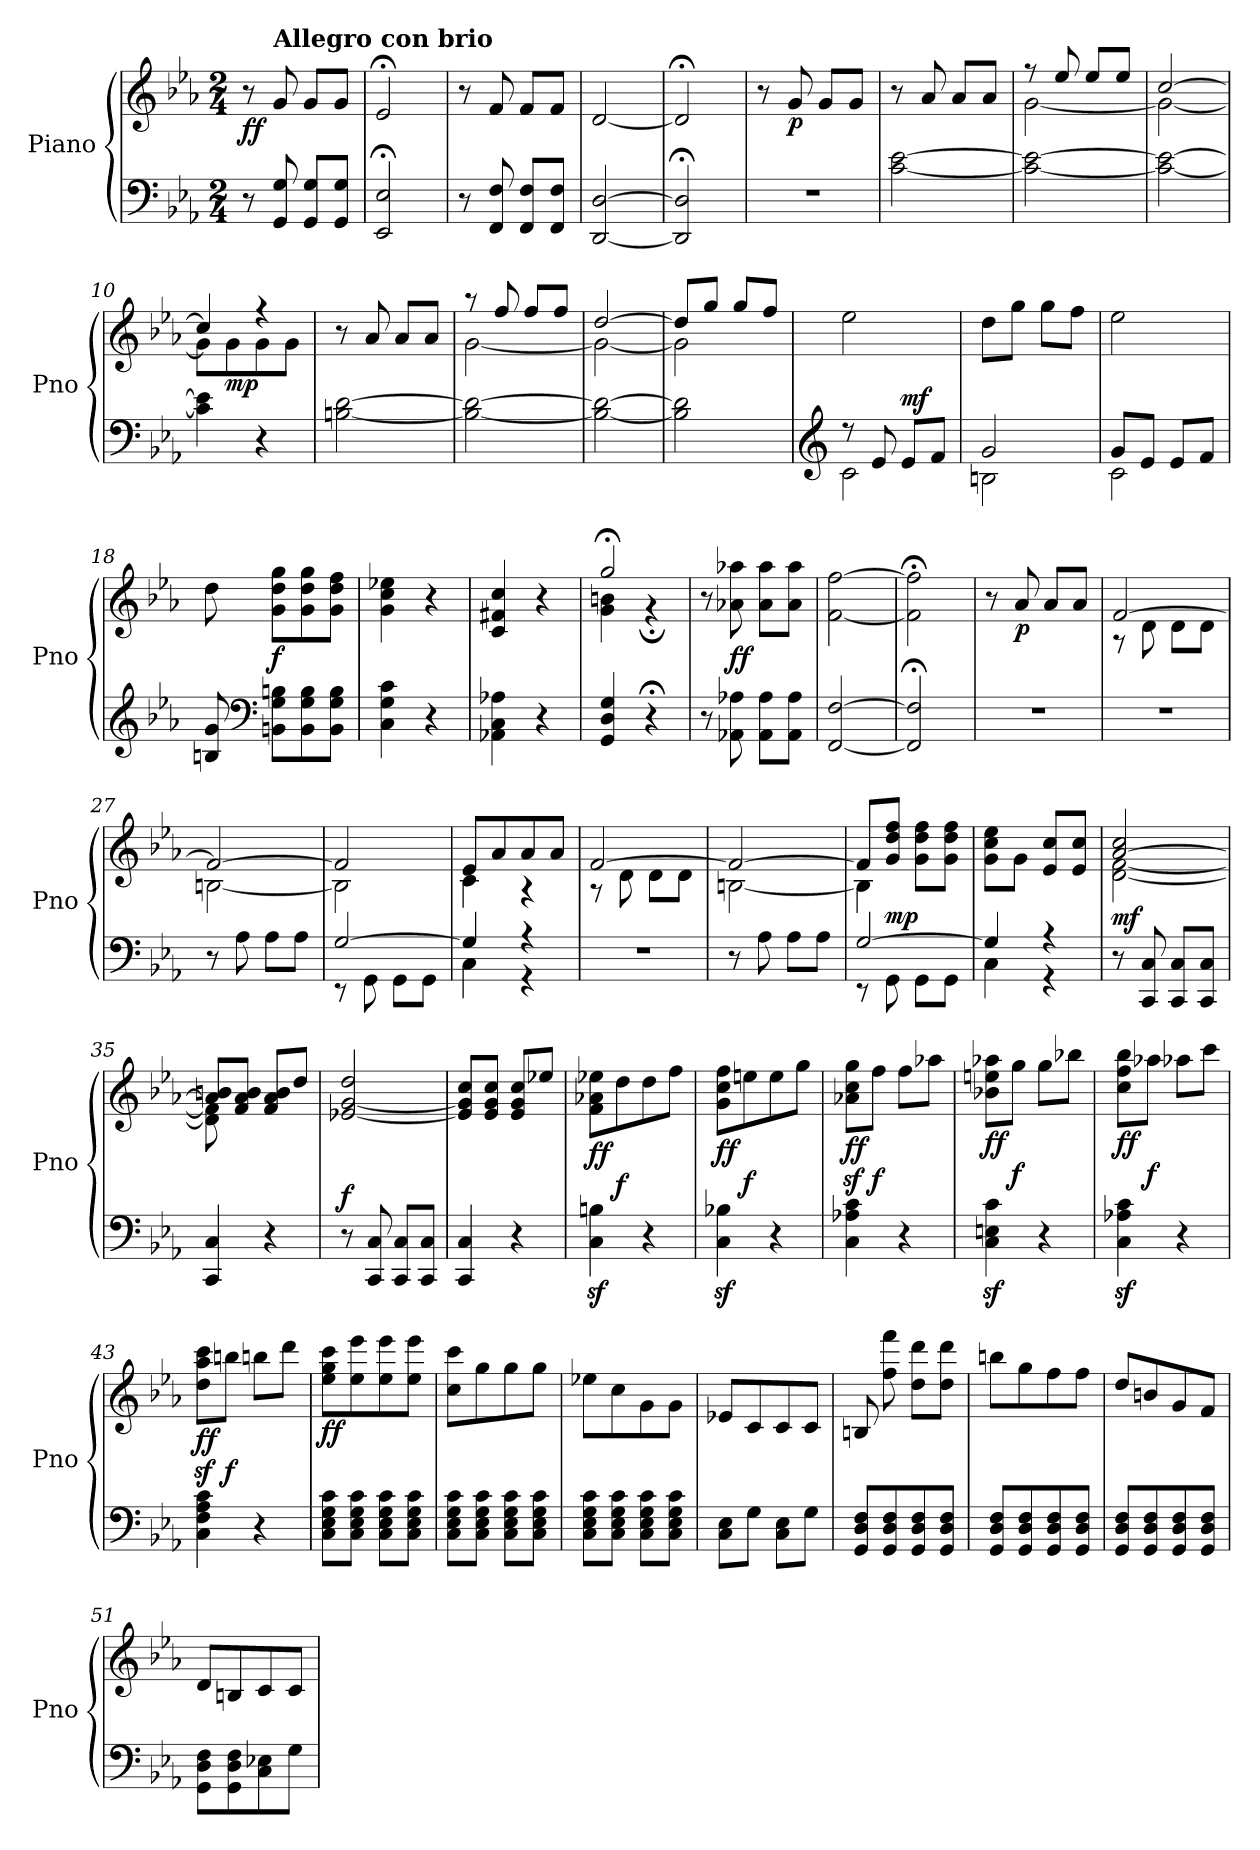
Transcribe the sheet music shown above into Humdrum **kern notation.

**kern	**kern	**dynam
*part1	*part1	*part1
*staff2	*staff1	*staff1/2
*I"Piano	*	*
*I'Pno	*	*
*clefF4	*clefG2	*
*k[b-e-a-]	*k[b-e-a-]	*
*M2/4	*M2/4	*
=1	=1	=1
!	!	!LO:DY:b
8r	8r	ff
!	!LO:TX:a:B:t=Allegro con brio	!
8GG/ 8G/	8g/	.
8GG/ 8G/L	8g/L	.
8GG/ 8G/J	8g/J	.
=2	=2	=2
*	*MM60	*
2EE-/;< 2E-/;<	2e-;</	.
=3	=3	=3
8r	8r	.
*	*MM164	*
8FF/ 8F/	8f/	.
8FF/ 8F/L	8f/L	.
8FF/ 8F/J	8f/J	.
=4	=4	=4
[2DD/ [2D/	[2d/	.
=5	=5	=5
*	*MM60	*
2DD/];< 2D/];<	2d;</]	.
=6	=6	=6
2r	8r	.
*	*MM164	*
!	!	!LO:DY:b
.	8g/	p
.	8g/L	.
.	8g/J	.
!!LO:LB:g=z
=7	=7	=7
[2c\ [2e-\	8r	.
.	8a-/	.
.	8a-/L	.
.	8a-/J	.
=8	=8	=8
*	*^	*
2c\_ 2e-\_	8r	[2g\	.
.	8ee-/	.	.
.	8ee-/L	.	.
.	8ee-/J	.	.
=9	=9	=9	=9
2c\_ 2e-\_	[2cc/	2g\_	.
=10	=10	=10	=10
4c\] 4e-\]	4cc/]	8g\L]	.
!	!	!	!LO:DY:b
.	.	8g\	mp
4r	4r	8g\	.
.	.	8g\J	.
*	*v	*v	*
=11	=11	=11
[2Bn\ [2d\	8r	.
.	8a-/	.
.	8a-/L	.
.	8a-/J	.
=12	=12	=12
*	*^	*
2B\_ 2d\_	8r	[2g\	.
.	8ff/	.	.
.	8ff/L	.	.
.	8ff/J	.	.
!!LO:LB:g=z	!!
=13	=13	=13	=13
2B\_ 2d\_	[2dd/	2g\_	.
=14	=14	=14	=14
2B\] 2d\]	8dd/L]	2g\]	.
.	8gg/J	.	.
.	8gg/L	.	.
.	8ff/J	.	.
*	*v	*v	*
=15	=15	=15
*clefG2	*	*
*^	*	*
8r	2c\	2ee-\	.
8e-/	.	.	.
!	!	!	!LO:DY:a=2
8e-/L	.	.	mf
8f/J	.	.	.
=16	=16	=16	=16
2g/	2Bn\	8dd\L	.
.	.	8gg\J	.
.	.	8gg\L	.
.	.	8ff\J	.
=17	=17	=17	=17
8g/L	2c\	2ee-\	.
8e-/J	.	.	.
8e-/L	.	.	.
8f/J	.	.	.
*v	*v	*	*
=18	=18	=18
8Bn/ 8g/	8dd\	.
*clefF4	*	*
!	!	!LO:DY:b
8BBn\ 8G\ 8Bn\L	8g\ 8dd\ 8gg\L	f
8BB\ 8G\ 8B\	8g\ 8dd\ 8gg\	.
8BB\ 8G\ 8B\J	8g\ 8dd\ 8ff\J	.
!!LO:LB:g=z
=19	=19	=19
4C\ 4G\ 4c\	4g\ 4cc\ 4ee-X\	.
4r	4r	.
=20	=20	=20
4AA-X\ 4C\ 4A-X\	4c/ 4f#X/ 4cc/	.
4r	4r	.
=21	=21	=21
*	*MM60	*
*	*^	*
4GG/ 4D/ 4G/	2gg;</	4g\ 4bn\	.
4r;<	.	4r;	.
*	*v	*v	*
=22	=22	=22
8r	8r	.
*	*MM164	*
!	!	!LO:DY:a=2
8AA-X\ 8A-X\	8a-X\ 8aa-X\	ff
8AA-\ 8A-\L	8a-\ 8aa-\L	.
8AA-\ 8A-\J	8a-\ 8aa-\J	.
=23	=23	=23
[2FF/ [2F/	[2f\ [2ff\	.
=24	=24	=24
*	*MM60	*
2FF/];< 2F/];<	2f\];< 2ff\];<	.
!!LO:PB:g=z
=25	=25	=25
*	*MM164	*
2r	8r	.
!	!	!LO:DY:b
.	8a-/	p
.	8a-/L	.
.	8a-/J	.
=26	=26	=26
*	*^	*
2r	[2f/	8r	.
.	.	8d\	.
.	.	8d\L	.
.	.	8d\J	.
=27	=27	=27	=27
8r	2f/_	[2Bn\	.
8A-\	.	.	.
8A-\L	.	.	.
8A-\J	.	.	.
=28	=28	=28	=28
*^	*	*	*
[2G/	8r	2f/]	2B\]	.
.	8GG\	.	.	.
.	8GG\L	.	.	.
.	8GG\J	.	.	.
=29	=29	=29	=29	=29
4G/]	4C\	8e-/L	4c\	.
.	.	8a-/	.	.
4r	4r	8a-/	4r	.
.	.	8a-/J	.	.
*v	*v	*	*	*
=30	=30	=30	=30
2r	[2f/	8r	.
.	.	8d\	.
.	.	8d\L	.
.	.	8d\J	.
!!LO:LB:g=z	!!
=31	=31	=31	=31
8r	2f/_	[2Bn\	.
8A-\	.	.	.
8A-\L	.	.	.
8A-\J	.	.	.
=32	=32	=32	=32
*^	*	*	*
[2G/	8r	8f/L]	4B\]	.
!	!	!	!	!LO:DY:a=2
.	8GG\	8g/ 8dd/ 8ff/J	.	mp
.	8GG\L	8g\ 8dd\ 8ff\L	4ryy	.
.	8GG\J	8g\ 8dd\ 8ff\J	.	.
*	*	*v	*v	*
=33	=33	=33	=33
4G/]	4C\	8g\ 8cc\ 8ee-\L	.
.	.	8g\J	.
4r	4r	8e-/ 8cc/L	.
.	.	8e-/ 8cc/J	.
*v	*v	*	*
=34	=34	=34
*	*^	*
!	!	!	!LO:DY:b
8r	[2a-/ 2cc/	[2d\ [2f\	mf
8CC/ 8C/	.	.	.
8CC/ 8C/L	.	.	.
8CC/ 8C/J	.	.	.
=35	=35	=35	=35
4CC/ 4C/	8a-/] 8bn/L	8d\] 8f\]	.
.	8f/ 8a-/ 8b/J	8ryy	.
4r	8f/ 8a-/ 8b/L	4ryy	.
.	8dd/J	.	.
*	*v	*v	*
=36	=36	=36
!	!	!LO:DY:a=2
8r	[2e-X/ [2g/ 2dd/	f
8CC/ 8C/	.	.
8CC/ 8C/L	.	.
8CC/ 8C/J	.	.
!!LO:LB:g=z
=37	=37	=37
4CC/ 4C/	8e-/] 8g/] 8cc/L	.
.	8e-/ 8g/ 8cc/J	.
4r	8e-/ 8g/ 8cc/L	.
.	8ee-X/J	.
=38	=38	=38
!	!	!LO:DY:b
4C\z> 4Bn\z>	8f\ 8a-X\ 8ee-X\L	ff
!	!	!LO:DY:b
.	8dd\	f
4r	8dd\	.
.	8ff\J	.
=39	=39	=39
!	!	!LO:DY:b
4C\z> 4B-X\z>	8g\ 8cc\ 8ff\L	ff
!	!	!LO:DY:b
.	8een\	f
4r	8ee\	.
.	8gg\J	.
=40	=40	=40
!	!	!LO:DY:b
4C\ 4A-X\ 4c\	8a-X\z< 8cc\z< 8gg\z<L	ff
!	!	!LO:DY:b
.	8ff\J	f
4r	8ff\L	.
.	8aa-X\J	.
=41	=41	=41
!	!	!LO:DY:b
4C\z> 4En\z> 4c\z>	8b-X\ 8een\ 8aa-X\L	ff
!	!	!LO:DY:b
.	8gg\J	f
4r	8gg\L	.
.	8bb-X\J	.
=42	=42	=42
!	!	!LO:DY:b
4C\z> 4A-X\z> 4c\z>	8cc\ 8ff\ 8bb-\L	ff
!	!	!LO:DY:b
.	8aa-X\J	f
4r	8aa-X\L	.
.	8ccc\J	.
!!LO:LB:g=z
=43	=43	=43
!	!	!LO:DY:b
4C\ 4F\ 4A-\ 4c\	8dd\z< 8aa-\z< 8ccc\z<L	ff
!	!	!LO:DY:b
.	8bbn\J	f
4r	8bbn\L	.
.	8ddd\J	.
=44	=44	=44
!	!	!LO:DY:b
8C\ 8E-\ 8G\ 8c\L	8ee-\ 8gg\ 8ccc\L	ff
8C\ 8E-\ 8G\ 8c\J	8ee-\ 8eee-\	.
8C\ 8E-\ 8G\ 8c\L	8ee-\ 8eee-\	.
8C\ 8E-\ 8G\ 8c\J	8ee-\ 8eee-\J	.
=45	=45	=45
8C\ 8E-\ 8G\ 8c\L	8cc\ 8ccc\L	.
8C\ 8E-\ 8G\ 8c\J	8gg\	.
8C\ 8E-\ 8G\ 8c\L	8gg\	.
8C\ 8E-\ 8G\ 8c\J	8gg\J	.
=46	=46	=46
8C\ 8E-\ 8G\ 8c\L	8ee-X\L	.
8C\ 8E-\ 8G\ 8c\J	8cc\	.
8C\ 8E-\ 8G\ 8c\L	8g\	.
8C\ 8E-\ 8G\ 8c\J	8g\J	.
=47	=47	=47
8C\ 8E-\L	8e-X/L	.
8G\J	8c/	.
8C\ 8E-\L	8c/	.
8G\J	8c/J	.
=48	=48	=48
8GG/ 8D/ 8F/L	8Bn/	.
8GG/ 8D/ 8F/	8ff\ 8fff\	.
8GG/ 8D/ 8F/	8dd\ 8ddd\L	.
8GG/ 8D/ 8F/J	8dd\ 8ddd\J	.
!!LO:LB:g=z
=49	=49	=49
8GG/ 8D/ 8F/L	8bbn\L	.
8GG/ 8D/ 8F/	8gg\	.
8GG/ 8D/ 8F/	8ff\	.
8GG/ 8D/ 8F/J	8ff\J	.
=50	=50	=50
8GG/ 8D/ 8F/L	8dd/L	.
8GG/ 8D/ 8F/	8bn/	.
8GG/ 8D/ 8F/	8g/	.
8GG/ 8D/ 8F/J	8f/J	.
=51	=51	=51
8GG\ 8D\ 8F\L	8d/L	.
8GG\ 8D\ 8F\	8Bn/	.
8C\ 8E-X\	8c/	.
8G\J	8c/J	.
=	=	=
*-	*-	*-
